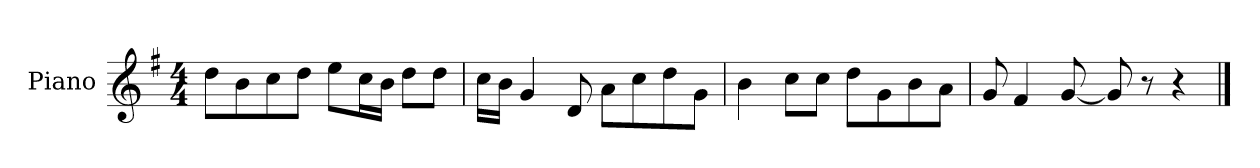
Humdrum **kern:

**kern
*part1
*staff1
*I"Piano
*I'P-no
*clefG2
*k[f#]
*M4/4
*MM90
=1
8dd\L
8b\
8cc\
8dd\J
8ee\L
16cc\L
16b\JJ
8dd\L
8dd\J
=2
16cc\LL
16b\JJ
4g/
8d/
8a\L
8cc\
8dd\
8g\J
=3
4b\
8cc\L
8cc\J
8dd\L
8g\
8b\
8a\J
=4
8g/
4f#/
[8g/
8g/]
8r
4r
==
*-
